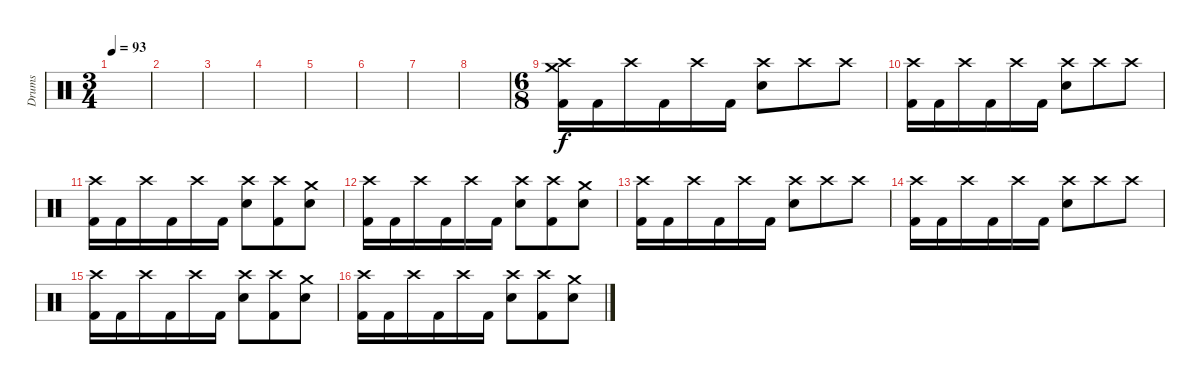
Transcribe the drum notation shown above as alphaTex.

\track ("Drums" "Drums") {instrument percussion}
\staff {score}
\articulation defaults
\ts (3 4)
\tempo 93
\clef neutral
\ks c
|
|
|
|
|
|
|
|
\ts (6 8)
("Crash high (hit)" "Crash medium (hit)" "Kick (hit) 2").16 "Kick (hit) 2".16 "Crash high (hit)".16 "Kick (hit) 2".16 "Crash high (hit)".16 "Kick (hit) 2".16 ("Crash high (hit)" "Snare (hit) 2").8 "Crash high (hit)".8 "Crash high (hit)".8 |
("Crash high (hit)" "Kick (hit) 2").16 "Kick (hit) 2".16 "Crash high (hit)".16 "Kick (hit) 2".16 "Crash high (hit)".16 "Kick (hit) 2".16 ("Crash high (hit)" "Snare (hit) 2").8 "Crash high (hit)".8 "Crash high (hit)".8 |
("Crash high (hit)" "Kick (hit) 2").16 "Kick (hit) 2".16 "Crash high (hit)".16 "Kick (hit) 2".16 "Crash high (hit)".16 "Kick (hit) 2".16 ("Crash high (hit)" "Snare (hit) 2").8 ("Crash high (hit)" "Kick (hit) 2").8 ("Crash medium (hit)" "Snare (hit) 2").8 |
("Crash high (hit)" "Kick (hit) 2").16 "Kick (hit) 2".16 "Crash high (hit)".16 "Kick (hit) 2".16 "Crash high (hit)".16 "Kick (hit) 2".16 ("Crash high (hit)" "Snare (hit) 2").8 ("Crash high (hit)" "Kick (hit) 2").8 ("Crash medium (hit)" "Snare (hit) 2").8 |
("Crash high (hit)" "Kick (hit) 2").16 "Kick (hit) 2".16 "Crash high (hit)".16 "Kick (hit) 2".16 "Crash high (hit)".16 "Kick (hit) 2".16 ("Crash high (hit)" "Snare (hit) 2").8 "Crash high (hit)".8 "Crash high (hit)".8 |
("Crash high (hit)" "Kick (hit) 2").16 "Kick (hit) 2".16 "Crash high (hit)".16 "Kick (hit) 2".16 "Crash high (hit)".16 "Kick (hit) 2".16 ("Crash high (hit)" "Snare (hit) 2").8 "Crash high (hit)".8 "Crash high (hit)".8 |
("Crash high (hit)" "Kick (hit) 2").16 "Kick (hit) 2".16 "Crash high (hit)".16 "Kick (hit) 2".16 "Crash high (hit)".16 "Kick (hit) 2".16 ("Crash high (hit)" "Snare (hit) 2").8 ("Crash high (hit)" "Kick (hit) 2").8 ("Crash medium (hit)" "Snare (hit) 2").8 |
("Crash high (hit)" "Kick (hit) 2").16 "Kick (hit) 2".16 "Crash high (hit)".16 "Kick (hit) 2".16 "Crash high (hit)".16 "Kick (hit) 2".16 ("Crash high (hit)" "Snare (hit) 2").8 ("Crash high (hit)" "Kick (hit) 2").8 ("Crash medium (hit)" "Snare (hit) 2").8
